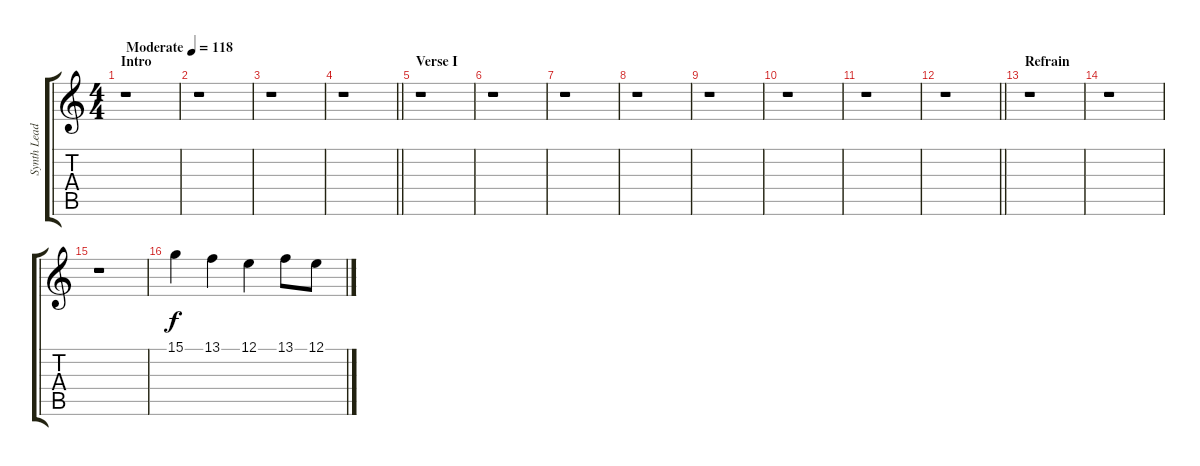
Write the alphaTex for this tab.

\track ("Synth Lead" "Synth Lead") {instrument stringensemble1}
\staff {score tabs}
\tuning (E4 B3 G3 D3 A2 E2) {hide}
\ts (4 4)
\section ("" "Intro")
\tempo (118 "Moderate")
\clef g2
\ks c
r.1{dy f instrument stringensemble1} |
r.1 |
r.1 |
\barLineRight lightlight
r.1 |
\section ("" "Verse I")
r.1 |
r.1 |
r.1 |
r.1 |
r.1 |
r.1 |
r.1 |
\barLineRight lightlight
r.1 |
\section ("" "Refrain")
r.1 |
r.1 |
r.1 |
15.1.4 13.1.4 12.1.4 13.1.8 12.1.8
